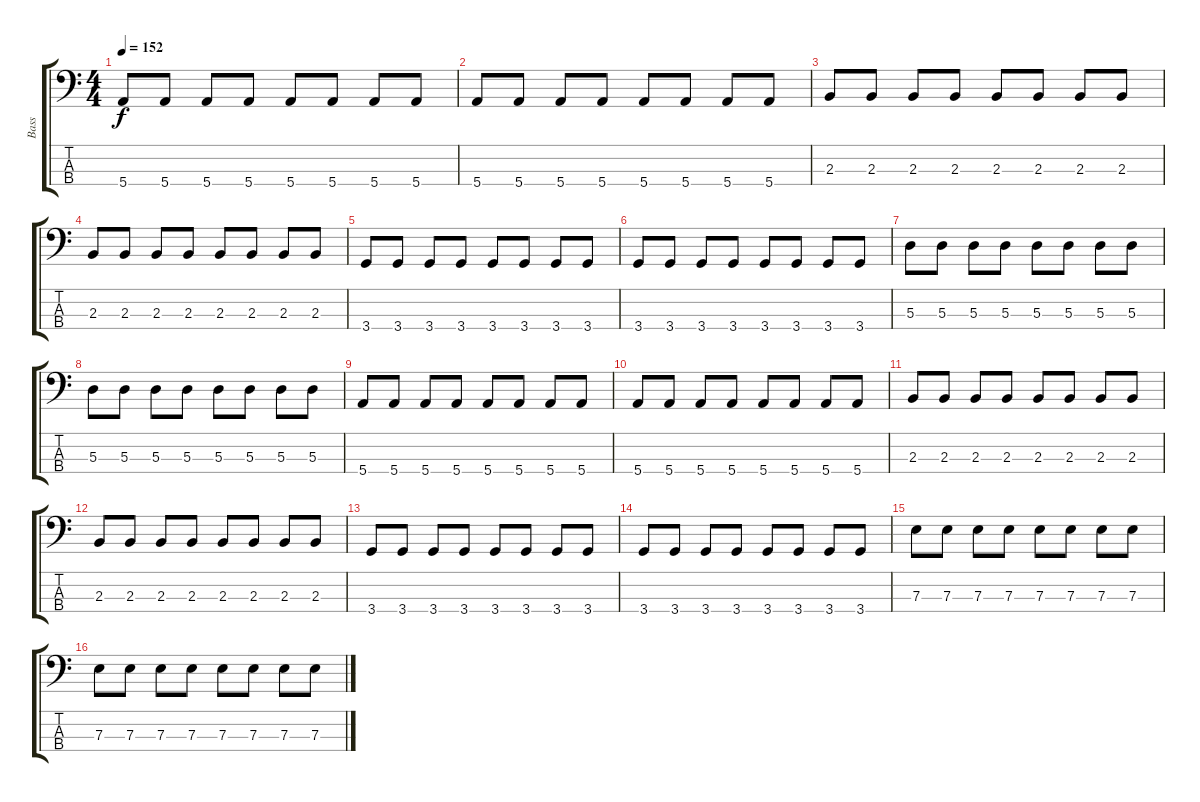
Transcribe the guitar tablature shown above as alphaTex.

\track ("Bass" "Bass") {instrument electricbassfinger}
\staff {score tabs}
\tuning (G2 D2 A1 E1) {hide}
\ts (4 4)
\tempo 152
\clef f4
\ks c
5.4.8{dy f} 5.4.8 5.4.8 5.4.8 5.4.8 5.4.8 5.4.8 5.4.8 |
5.4.8 5.4.8 5.4.8 5.4.8 5.4.8 5.4.8 5.4.8 5.4.8 |
2.3.8 2.3.8 2.3.8 2.3.8 2.3.8 2.3.8 2.3.8 2.3.8 |
2.3.8 2.3.8 2.3.8 2.3.8 2.3.8 2.3.8 2.3.8 2.3.8 |
3.4.8 3.4.8 3.4.8 3.4.8 3.4.8 3.4.8 3.4.8 3.4.8 |
3.4.8 3.4.8 3.4.8 3.4.8 3.4.8 3.4.8 3.4.8 3.4.8 |
5.3.8 5.3.8 5.3.8 5.3.8 5.3.8 5.3.8 5.3.8 5.3.8 |
5.3.8 5.3.8 5.3.8 5.3.8 5.3.8 5.3.8 5.3.8 5.3.8 |
5.4.8 5.4.8 5.4.8 5.4.8 5.4.8 5.4.8 5.4.8 5.4.8 |
5.4.8 5.4.8 5.4.8 5.4.8 5.4.8 5.4.8 5.4.8 5.4.8 |
2.3.8 2.3.8 2.3.8 2.3.8 2.3.8 2.3.8 2.3.8 2.3.8 |
2.3.8 2.3.8 2.3.8 2.3.8 2.3.8 2.3.8 2.3.8 2.3.8 |
3.4.8 3.4.8 3.4.8 3.4.8 3.4.8 3.4.8 3.4.8 3.4.8 |
3.4.8 3.4.8 3.4.8 3.4.8 3.4.8 3.4.8 3.4.8 3.4.8 |
7.3.8 7.3.8 7.3.8 7.3.8 7.3.8 7.3.8 7.3.8 7.3.8 |
7.3.8 7.3.8 7.3.8 7.3.8 7.3.8 7.3.8 7.3.8 7.3.8
